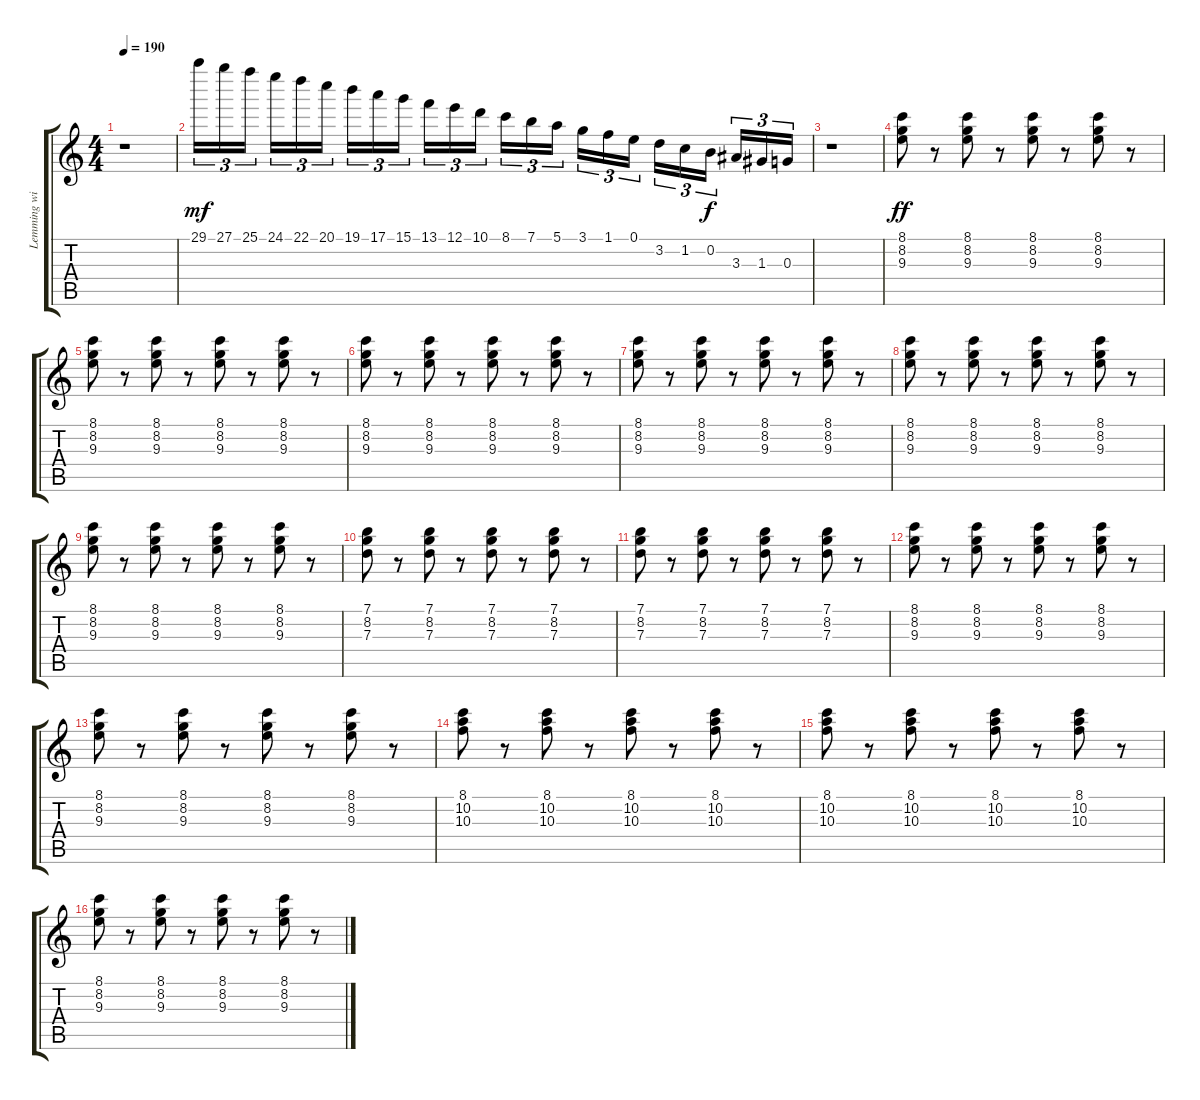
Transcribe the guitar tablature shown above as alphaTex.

\track ("Lemming with Guitar 2" "Lemming wi") {instrument distortionguitar}
\staff {score tabs}
\tuning (E4 B3 G3 D3 A2 E2) {hide}
\ts (4 4)
\tempo 190
\clef g2
\ks c
r.1{dy ff} |
29.1.16{tu (3 2) dy mf} 27.1.16{tu (3 2)} 25.1.16{tu (3 2)} 24.1.16{tu (3 2)} 22.1.16{tu (3 2)} 20.1.16{tu (3 2)} 19.1.16{tu (3 2)} 17.1.16{tu (3 2)} 15.1.16{tu (3 2)} 13.1.16{tu (3 2)} 12.1.16{tu (3 2)} 10.1.16{tu (3 2)} 8.1.16{tu (3 2)} 7.1.16{tu (3 2)} 5.1.16{tu (3 2)} 3.1.16{tu (3 2)} 1.1.16{tu (3 2)} 0.1.16{tu (3 2)} 3.2.16{tu (3 2)} 1.2.16{tu (3 2)} 0.2.16{tu (3 2) dy f} 3.3.16{tu (3 2)} 1.3.16{tu (3 2)} 0.3.16{tu (3 2)} |
r.1 |
(8.1 8.2 9.3).8{dy ff} r.8 (8.1 8.2 9.3).8 r.8 (8.1 8.2 9.3).8 r.8 (8.1 8.2 9.3).8 r.8 |
(8.1 8.2 9.3).8 r.8 (8.1 8.2 9.3).8 r.8 (8.1 8.2 9.3).8 r.8 (8.1 8.2 9.3).8 r.8 |
(8.1 8.2 9.3).8 r.8 (8.1 8.2 9.3).8 r.8 (8.1 8.2 9.3).8 r.8 (8.1 8.2 9.3).8 r.8 |
(8.1 8.2 9.3).8 r.8 (8.1 8.2 9.3).8 r.8 (8.1 8.2 9.3).8 r.8 (8.1 8.2 9.3).8 r.8 |
(8.1 8.2 9.3).8 r.8 (8.1 8.2 9.3).8 r.8 (8.1 8.2 9.3).8 r.8 (8.1 8.2 9.3).8 r.8 |
(8.1 8.2 9.3).8 r.8 (8.1 8.2 9.3).8 r.8 (8.1 8.2 9.3).8 r.8 (8.1 8.2 9.3).8 r.8 |
(7.1 8.2 7.3).8 r.8 (7.1 8.2 7.3).8 r.8 (7.1 8.2 7.3).8 r.8 (7.1 8.2 7.3).8 r.8 |
(7.1 8.2 7.3).8 r.8 (7.1 8.2 7.3).8 r.8 (7.1 8.2 7.3).8 r.8 (7.1 8.2 7.3).8 r.8 |
(8.1 8.2 9.3).8 r.8 (8.1 8.2 9.3).8 r.8 (8.1 8.2 9.3).8 r.8 (8.1 8.2 9.3).8 r.8 |
(8.1 8.2 9.3).8 r.8 (8.1 8.2 9.3).8 r.8 (8.1 8.2 9.3).8 r.8 (8.1 8.2 9.3).8 r.8 |
(8.1 10.2 10.3).8 r.8 (8.1 10.2 10.3).8 r.8 (8.1 10.2 10.3).8 r.8 (8.1 10.2 10.3).8 r.8 |
(8.1 10.2 10.3).8 r.8 (8.1 10.2 10.3).8 r.8 (8.1 10.2 10.3).8 r.8 (8.1 10.2 10.3).8 r.8 |
(8.1 8.2 9.3).8 r.8 (8.1 8.2 9.3).8 r.8 (8.1 8.2 9.3).8 r.8 (8.1 8.2 9.3).8 r.8
